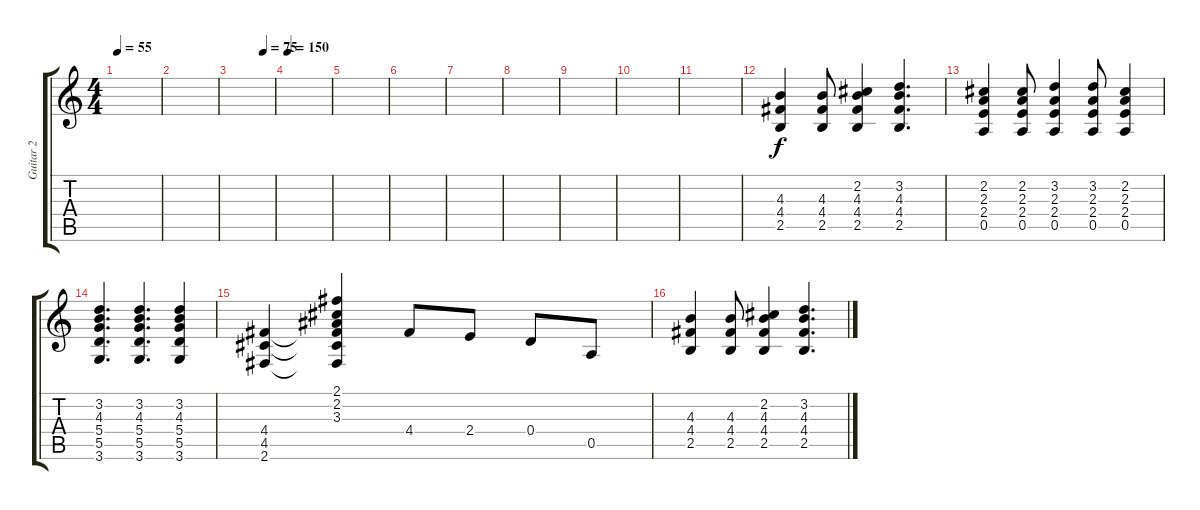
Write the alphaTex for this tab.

\track ("Guitar 2" "Guitar 2") {instrument distortionguitar}
\staff {score tabs}
\tuning (E4 B3 G3 D3 A2 E2) {hide}
\ts (4 4)
\tempo 55
\clef g2
\ks c
|
|
\tempo (75 0.75)
|
\tempo 150
|
|
|
|
|
|
|
|
(4.3 4.4 2.5).4{volume 9} (4.3 4.4 2.5).8 (2.2 4.3 4.4 2.5).4 (3.2 4.3 4.4 2.5).4{d} |
(2.2 2.3 2.4 0.5).4 (2.2 2.3 2.4 0.5).8 (3.2 2.3 2.4 0.5).4 (3.2 2.3 2.4 0.5).8 (2.2 2.3 2.4 0.5).4 |
(3.2 4.3 5.4 5.5 3.6).4{d} (3.2 4.3 5.4 5.5 3.6).4{d} (3.2 4.3 5.4 5.5 3.6).4 |
(4.4 4.5 2.6).4 (2.1 2.2 3.3 4.4{t} 4.5{t} 2.6{t}).4 4.4.8 2.4.8 0.4.8 0.5.8 |
(4.3 4.4 2.5).4 (4.3 4.4 2.5).8 (2.2 4.3 4.4 2.5).4 (3.2 4.3 4.4 2.5).4{d}
